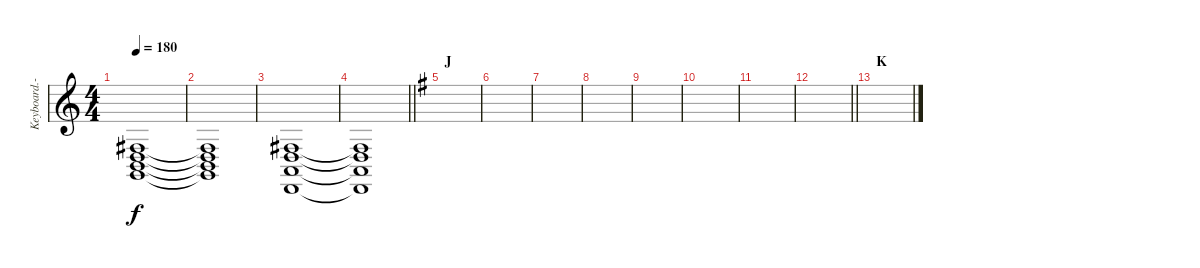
\track ("Keyboard.-II" "Keyboard.-") {instrument pad2warm}
\staff {score}
\tuning (B3 Gb3 D3 A2 E2 B1) {hide}
\ts (4 4)
\tempo 180
\clef g2
\ks c
(0.2 0.3 2.4 3.5).1{dy f} |
(0.2{t} 0.3{t} 2.4{t} 3.5{t}).1 |
(0.2 0.3 0.4 3.6).1 |
\barLineRight lightlight
(0.2{t} 0.3{t} 0.4{t} 3.6{t}).1 |
\section ("" "J")
\ks g
|
|
|
|
|
|
|
\barLineRight lightlight
|
\section ("" "K")
